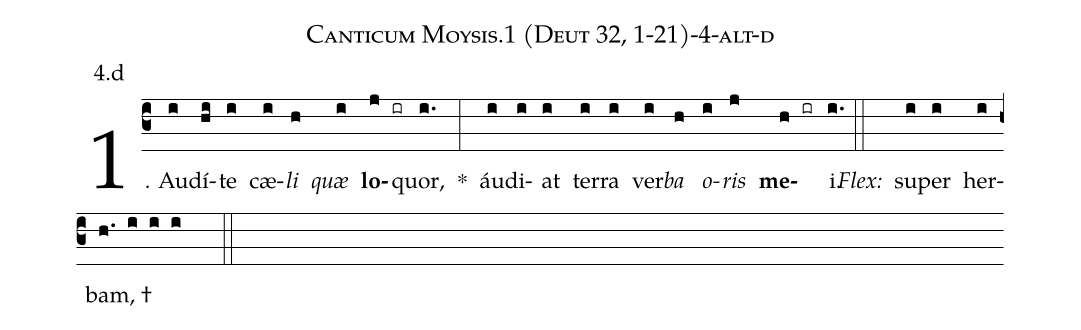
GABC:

name: Canticum Moysis.1 (Deut 32, 1-21)-4-alt-d;
annotation: 4.d;
%%
(c3)1. Au(i)dí(hi)te(i) cæ(i)<i>li</i>(h) <i>quæ</i>(i) <b>lo</b>(j ir)quor,(i.) *(:) áu(i)di(i)at(i) ter(i)ra(i) ver(i)<i>ba</i>(h) <i>o</i>(i)<i>ris</i>(j) <b>me</b>(h ir)i.(i.) (::)
<i>Flex:</i>()  su(i)per(i) her(i)bam, †(h. i i i  ::)
